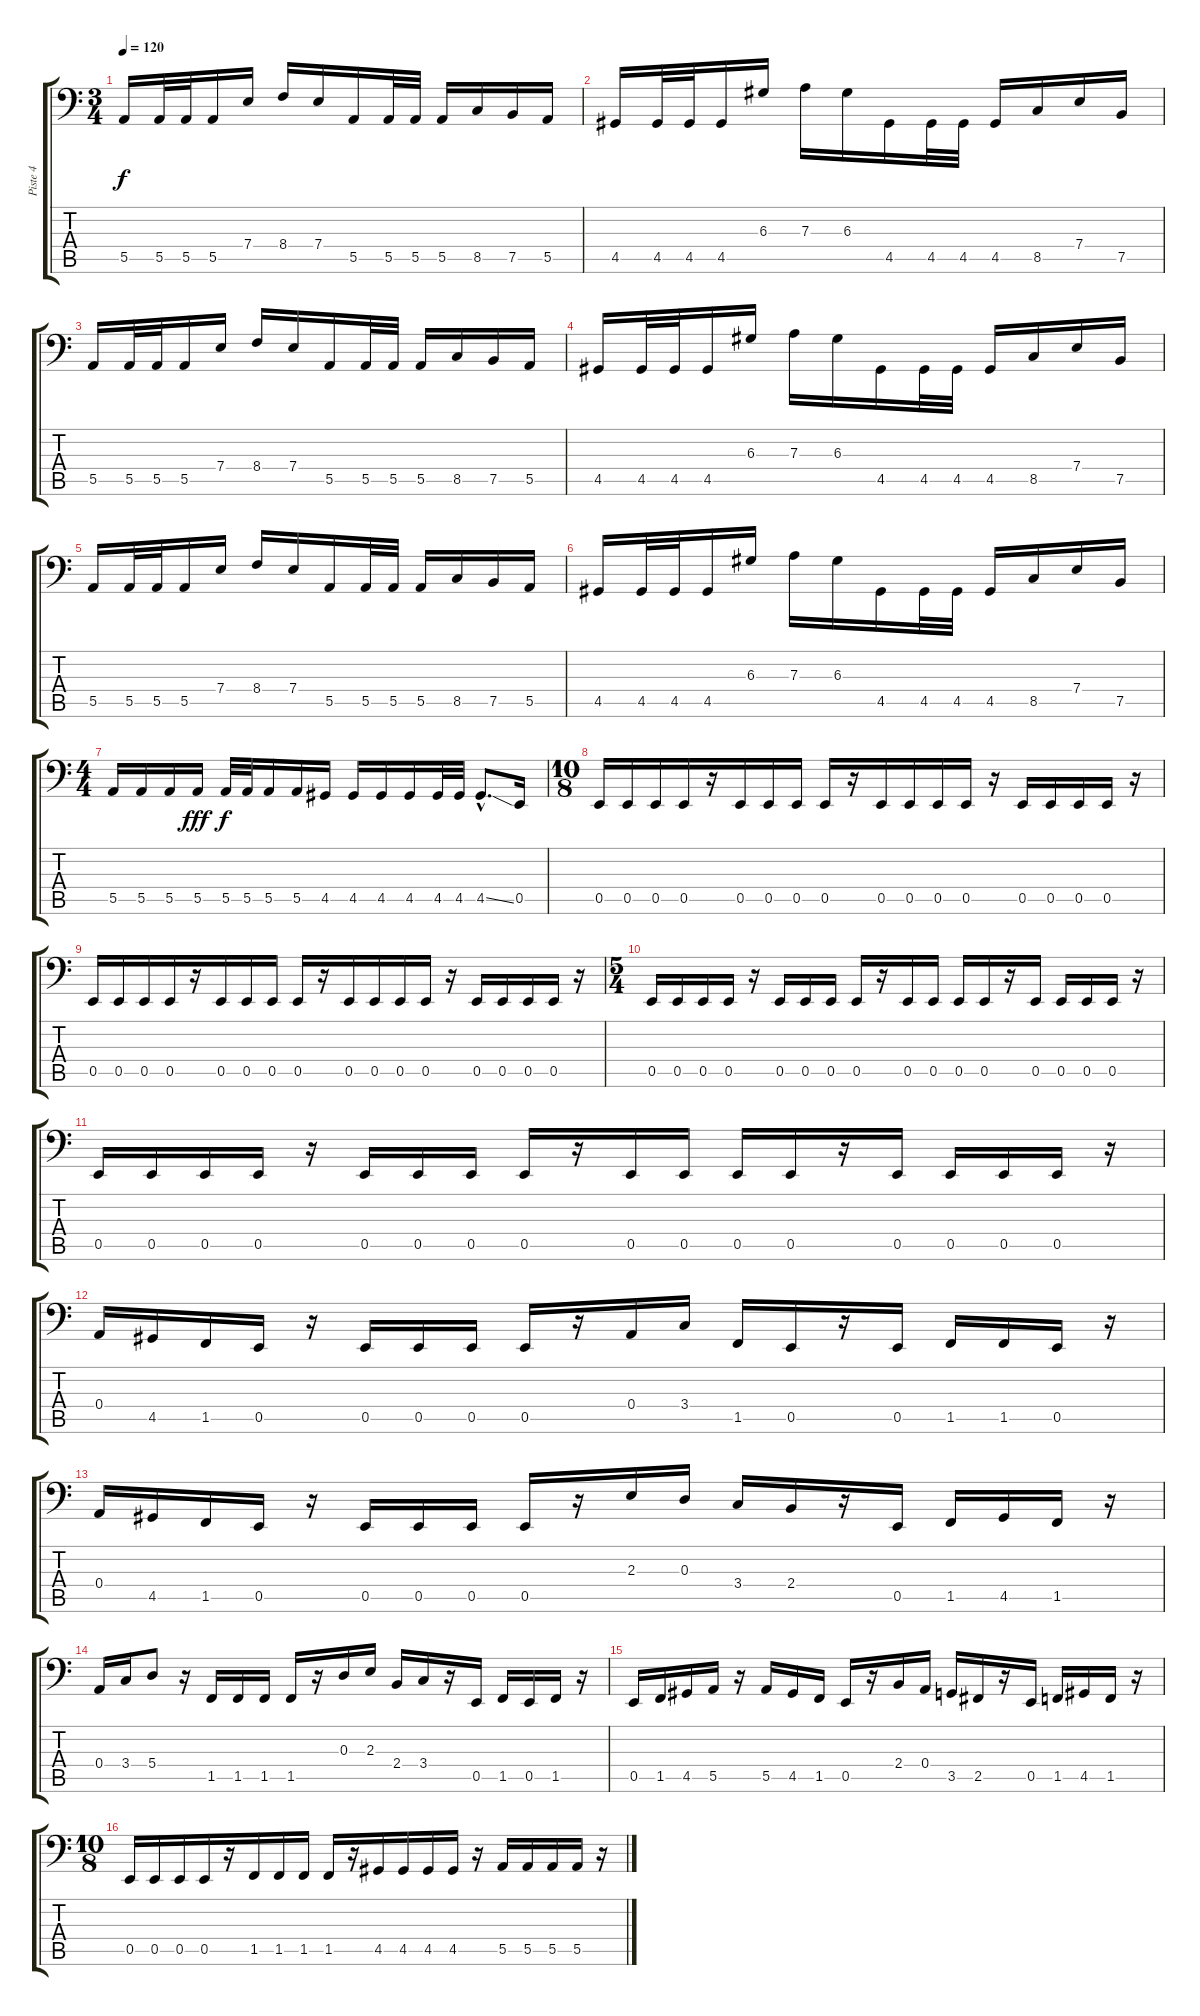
\track ("Piste 4" "Piste 4") {instrument electricbasspick}
\staff {score tabs}
\tuning (C3 G2 D2 A1 E1 B0) {hide}
\ts (3 4)
\tempo 120
\clef f4
\ks c
5.5.16{dy f} 5.5.32 5.5.32 5.5.16 7.4.16 8.4.16 7.4.16 5.5.16 5.5.32 5.5.32 5.5.16 8.5.16 7.5.16 5.5.16 |
4.5.16 4.5.32 4.5.32 4.5.16 6.3.16 7.3.16 6.3.16 4.5.16 4.5.32 4.5.32 4.5.16 8.5.16 7.4.16 7.5.16 |
5.5.16 5.5.32 5.5.32 5.5.16 7.4.16 8.4.16 7.4.16 5.5.16 5.5.32 5.5.32 5.5.16 8.5.16 7.5.16 5.5.16 |
4.5.16 4.5.32 4.5.32 4.5.16 6.3.16 7.3.16 6.3.16 4.5.16 4.5.32 4.5.32 4.5.16 8.5.16 7.4.16 7.5.16 |
5.5.16 5.5.32 5.5.32 5.5.16 7.4.16 8.4.16 7.4.16 5.5.16 5.5.32 5.5.32 5.5.16 8.5.16 7.5.16 5.5.16 |
4.5.16 4.5.32 4.5.32 4.5.16 6.3.16 7.3.16 6.3.16 4.5.16 4.5.32 4.5.32 4.5.16 8.5.16 7.4.16 7.5.16 |
\ts (4 4)
5.5.16 5.5.16 5.5.16 5.5.16{dy fff} 5.5.32{dy f} 5.5.32 5.5.16 5.5.16 4.5.16 4.5.16 4.5.16 4.5.16 4.5.32 4.5.32 4.5{ss hac}.8{d} 0.5.16 |
\ts (10 8)
0.5.16 0.5.16 0.5.16 0.5.16 r.16 0.5.16 0.5.16 0.5.16 0.5.16 r.16 0.5.16 0.5.16 0.5.16 0.5.16 r.16 0.5.16 0.5.16 0.5.16 0.5.16 r.16 |
0.5.16 0.5.16 0.5.16 0.5.16 r.16 0.5.16 0.5.16 0.5.16 0.5.16 r.16 0.5.16 0.5.16 0.5.16 0.5.16 r.16 0.5.16 0.5.16 0.5.16 0.5.16 r.16 |
\ts (5 4)
0.5.16 0.5.16 0.5.16 0.5.16 r.16 0.5.16 0.5.16 0.5.16 0.5.16 r.16 0.5.16 0.5.16 0.5.16 0.5.16 r.16 0.5.16 0.5.16 0.5.16 0.5.16 r.16 |
0.5.16 0.5.16 0.5.16 0.5.16 r.16 0.5.16 0.5.16 0.5.16 0.5.16 r.16 0.5.16 0.5.16 0.5.16 0.5.16 r.16 0.5.16 0.5.16 0.5.16 0.5.16 r.16 |
0.4.16 4.5.16 1.5.16 0.5.16 r.16 0.5.16 0.5.16 0.5.16 0.5.16 r.16 0.4.16 3.4.16 1.5.16 0.5.16 r.16 0.5.16 1.5.16 1.5.16 0.5.16 r.16 |
0.4.16 4.5.16 1.5.16 0.5.16 r.16 0.5.16 0.5.16 0.5.16 0.5.16 r.16 2.3.16 0.3.16 3.4.16 2.4.16 r.16 0.5.16 1.5.16 4.5.16 1.5.16 r.16 |
0.4.16 3.4.16 5.4.8 r.16 1.5.16 1.5.16 1.5.16 1.5.16 r.16 0.3.16 2.3.16 2.4.16 3.4.16 r.16 0.5.16 1.5.16 0.5.16 1.5.16 r.16 |
0.5.16 1.5.16 4.5.16 5.5.16 r.16 5.5.16 4.5.16 1.5.16 0.5.16 r.16 2.4.16 0.4.16 3.5.16 2.5.16 r.16 0.5.16 1.5.16 4.5.16 1.5.16 r.16 |
\ts (10 8)
0.5.16 0.5.16 0.5.16 0.5.16 r.16 1.5.16 1.5.16 1.5.16 1.5.16 r.16 4.5.16 4.5.16 4.5.16 4.5.16 r.16 5.5.16 5.5.16 5.5.16 5.5.16 r.16
